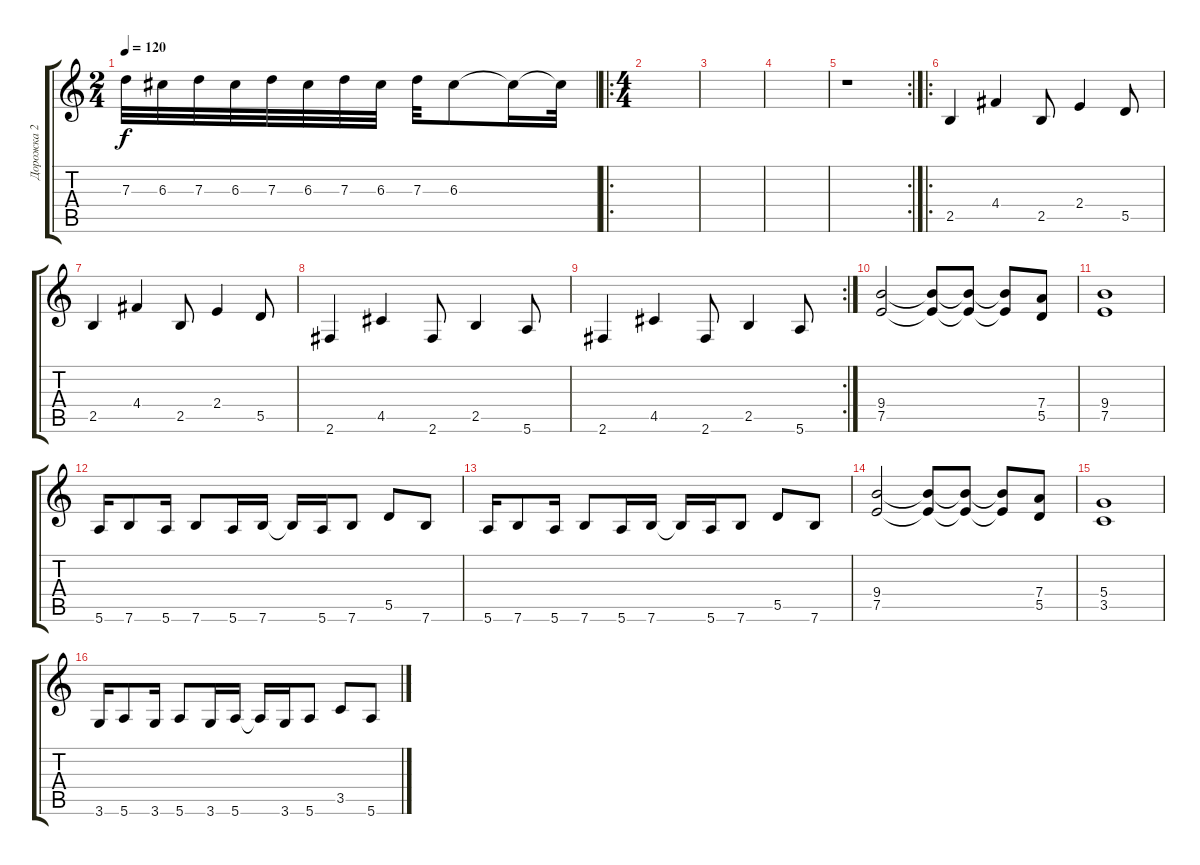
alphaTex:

\track ("Дорожка 2" "Дорожка 2") {instrument distortionguitar}
\staff {score tabs}
\tuning (E4 B3 G3 D3 A2 E2) {hide}
\ts (2 4)
\tempo 120
\clef g2
\ks c
7.3.32{dy f} 6.3.32 7.3.32 6.3.32 7.3.32 6.3.32 7.3.32 6.3.32 7.3.32 6.3.8 6.3{t}.16 6.3{t}.32 |
\ro
\ts (4 4)
|
|
|
\rc 2
r.1 |
\ro
2.5.4 4.4.4 2.5.8 2.4.4 5.5.8 |
2.5.4 4.4.4 2.5.8 2.4.4 5.5.8 |
2.6.4 4.5.4 2.6.8 2.5.4 5.6.8 |
\rc 2
2.6.4 4.5.4 2.6.8 2.5.4 5.6.8 |
(9.4 7.5).2 (9.4{t} 7.5{t}).8 (9.4{t} 7.5{t}).8 (9.4{t} 7.5{t}).8 (7.4 5.5).8 |
(9.4 7.5).1 |
5.6.16 7.6.8 5.6.16 7.6.8 5.6.16 7.6.16 7.6{t}.16 5.6.16 7.6.8 5.5.8 7.6.8 |
5.6.16 7.6.8 5.6.16 7.6.8 5.6.16 7.6.16 7.6{t}.16 5.6.16 7.6.8 5.5.8 7.6.8 |
(9.4 7.5).2 (9.4{t} 7.5{t}).8 (9.4{t} 7.5{t}).8 (9.4{t} 7.5{t}).8 (7.4 5.5).8 |
(5.4 3.5).1 |
3.6.16 5.6.8 3.6.16 5.6.8 3.6.16 5.6.16 5.6{t}.16 3.6.16 5.6.8 3.5.8 5.6.8
